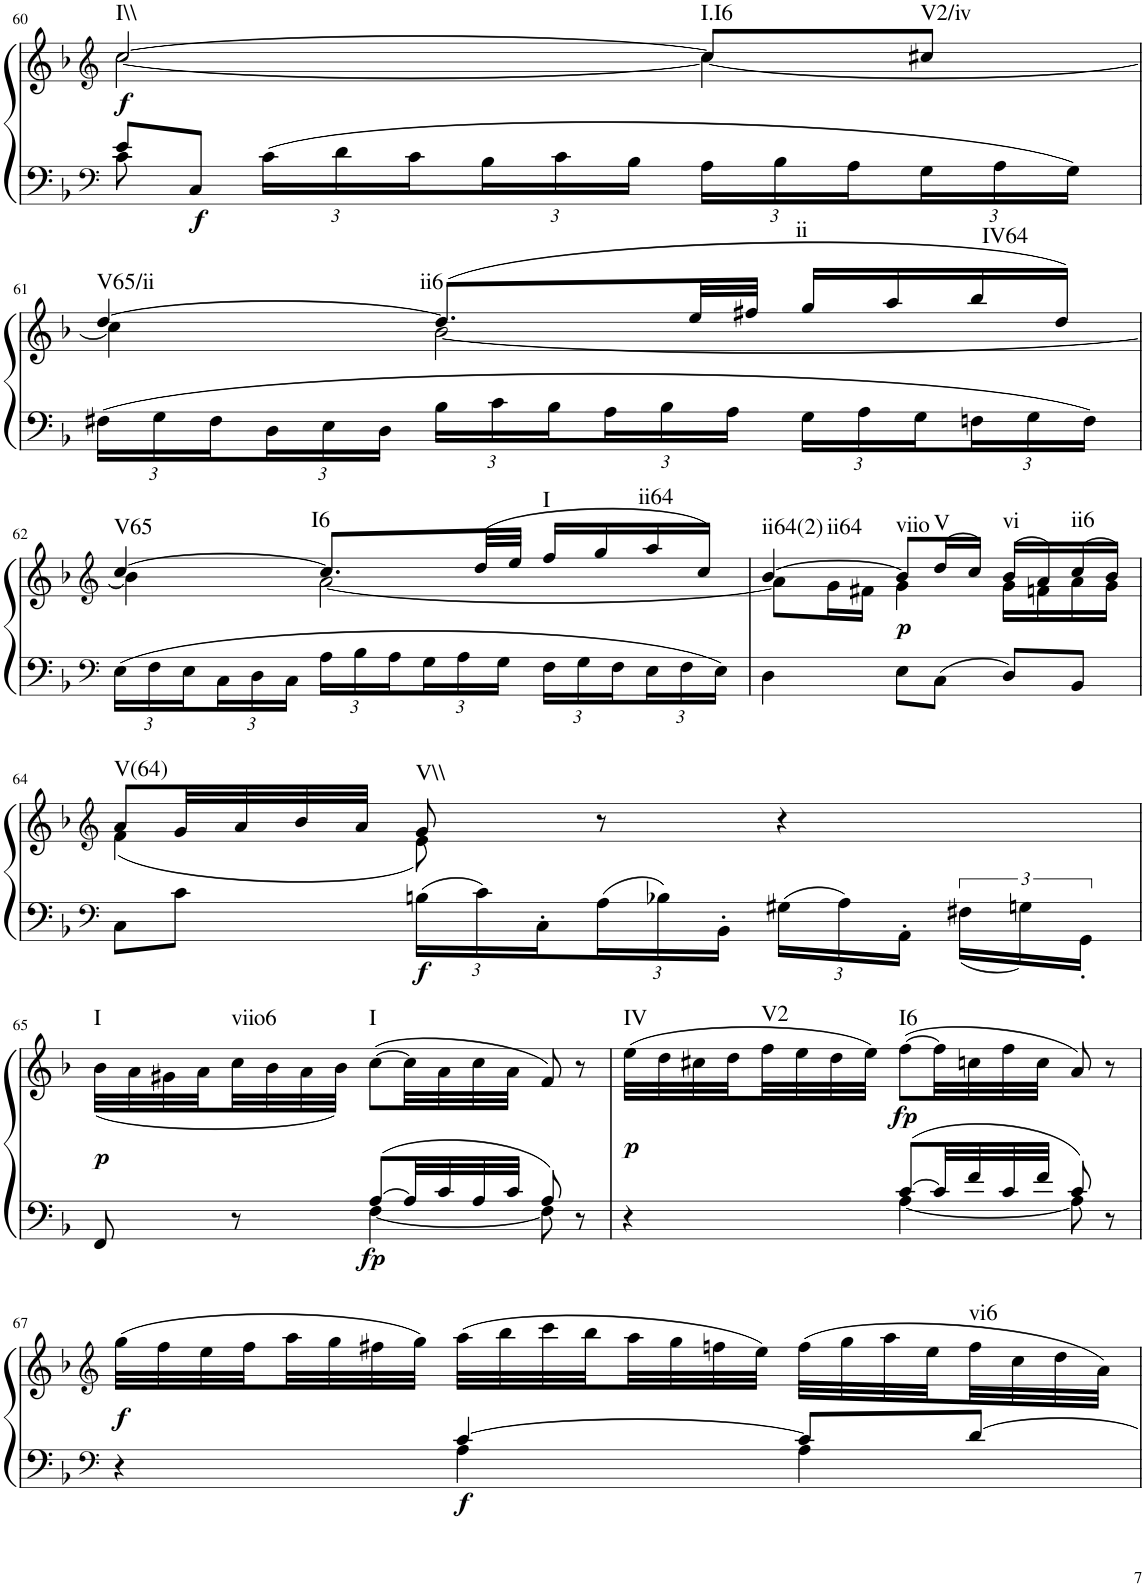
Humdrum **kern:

**kern	**kern	**dynam	**harte
*part1	*part1	*part1	*part1
*staff2	*staff1	*staff1/2	*
*I"Klavier linke Hand	*	*	*
!!LO:PB:g=z
*clefF4	*clefG2	*	*
*k[b-]	*k[b-]	*	*
*M3/4	*M3/4	*	*
=60	=60	=60	=60
*^	*^	*	*
!	!	!	!	!LO:DY:b	!LO:H:kt=I\\
8e/L	8c\	[2cc/	[2cc\	f	N
!	!	!	!	!LO:DY:b=2	!
8C/J	2ryy	.	.	f	.
*Xbrackettup	*	*	*	*	*
24c\LL	.	.	.	.	.
24d\	.	.	.	.	.
24c\	.	.	.	.	.
24B-\	.	.	.	.	.
24c\	.	.	.	.	.
24B-\JJ	.	.	.	.	.
!	!	!	!	!	!LO:H:kt=I.I6
24A\LL	.	8cc/L]	4cc\_	.	N
24B-\	.	.	.	.	.
24A\	.	.	.	.	.
!	!	!	!	!	!LO:H:kt=V2/iv
24G\	8ryy	8cc#X/J	.	.	N
24A\	.	.	.	.	.
24G\JJ	.	.	.	.	.
*v	*v	*	*	*	*
!!LO:LB:g=z	!!
=61	=61	=61	=61	=61
!	!	!	!	!LO:H:kt=V65/ii
24F#X\LL	[4dd/	4cc\]	.	N
24G\	.	.	.	.
24F#\	.	.	.	.
24D\	.	.	.	.
24E\	.	.	.	.
24D\JJ	.	.	.	.
!	!	!	!	!LO:H:kt=ii6
24B-\LL	(8.dd/L]	[2b-\	.	N
24c\	.	.	.	.
24B-\	.	.	.	.
24A\	.	.	.	.
24B-\	.	.	.	.
.	32ee/LL	.	.	.
24A\JJ	.	.	.	.
.	32ff#X/JJJ	.	.	.
!	!	!	!	!LO:H:kt=ii
24G\LL	16gg/LL	.	.	N
24A\	.	.	.	.
.	16aa/	.	.	.
24G\	.	.	.	.
!	!	!	!	!LO:H:kt=IV64
24Fn\	16bb-/	.	.	N
24G\	.	.	.	.
.	16dd/JJ)	.	.	.
24F\JJ	.	.	.	.
!!LO:LB:g=z	!!
=62	=62	=62	=62	=62
*clefF4	*clefG2	*	*	*
!	!	!	!	!LO:H:kt=V65
24E\LL	[4cc/	4b-\]	.	N
24F\	.	.	.	.
24E\	.	.	.	.
24C\	.	.	.	.
24D\	.	.	.	.
24C\JJ	.	.	.	.
!	!	!	!	!LO:H:kt=I6
24A\LL	8.cc/L]	[2a\	.	N
24B-\	.	.	.	.
24A\	.	.	.	.
24G\	.	.	.	.
24A\	.	.	.	.
.	(32dd/LL	.	.	.
24G\JJ	.	.	.	.
.	32ee/JJJ	.	.	.
!	!	!	!	!LO:H:kt=I
24F\LL	16ff/LL	.	.	N
24G\	.	.	.	.
.	16gg/	.	.	.
24F\	.	.	.	.
!	!	!	!	!LO:H:kt=ii64
24E\	16aa/	.	.	N
24F\	.	.	.	.
.	16cc/JJ)	.	.	.
24E\JJ	.	.	.	.
=63	=63	=63	=63	=63
!	!	!	!	!LO:H:n=1:kt=ii64(2)
!	!	!	!	!LO:H:n=2:kt=ii64
4D\	[4b-/	8a\L]	.	N N
.	.	16g\L	.	.
.	.	16f#X\JJ	.	.
!	!	!	!LO:DY:b	!LO:H:kt=viio
8E\L	8b-/L]	4g\	p	N
!	!	!	!	!LO:H:kt=V
8C\J	(16dd/L	.	.	N
.	16cc/JJ)	.	.	.
!	!	!	!	!LO:H:kt=vi
8D/L	(16b-/LL	16g\LL	.	N
.	16a/)	16fn\	.	.
!	!	!	!	!LO:H:kt=ii6
8BB-/J	(16cc/	16a\	.	N
.	16b-/JJ)	16g\JJ	.	.
!!LO:LB:g=z	!!
=64	=64	=64	=64	=64
*clefF4	*clefG2	*	*	*
*^	*	*	*	*
!	!	!	!	!	!LO:H:kt=V(64)
8C\L	8ryy	8a/L	(4f\	.	N
*v	*v	*	*	*	*
8c\J	32g/LL	.	.	.
.	32a/	.	.	.
.	32b-/	.	.	.
.	32a/JJJ	.	.	.
!	!	!	!LO:DY:b=2	!LO:H:kt=V\\
24Bn\LL	8g/	8e\)	f	N
24c\	.	.	.	.
24C'\	.	.	.	.
24A\	8r	4.ryy	.	.
24B-X\	.	.	.	.
24BB-'\JJ	.	.	.	.
24G#X\LL	4r	.	.	.
24A\	.	.	.	.
24AA'\JJ	.	.	.	.
*^	*	*	*	*
*	*brackettup	*	*	*	*
8ryy	24F#X\LL	.	.	.	.
.	24Gn\	.	.	.	.
.	24GG'\JJ	.	.	.	.
!!LO:LB:g=z	!!
=65	=65	=65	=65	=65	=65
!	!	!	!	!LO:DY:b	!LO:H:n=1:kt=I
!	!	!	!	!	!LO:H:n=2:kt=viio6
8FF/	4ryy	4ryy	(32b-\LLL	p	N N
.	.	.	32a\	.	.
.	.	.	32g#X\	.	.
.	.	.	32a\	.	.
8r	.	.	32cc\	.	.
.	.	.	32b-\	.	.
.	.	.	32a\	.	.
.	.	.	32b-\JJJ)	.	.
!	!	!	!	!LO:DY:b=2	!LO:H:kt=I
[8A/L	[4F\	([8cc\L	2ryy	fp	N
32A/LL]	.	32cc\LL]	.	.	.
32c/	.	32a\	.	.	.
32A/	.	32cc\	.	.	.
32c/JJJ	.	32a\JJJ	.	.	.
8A/	8F\]	8f/)	.	.	.
8r	8ryy	8r	.	.	.
*	*	*v	*v	*	*
=66	=66	=66	=66	=66
!	!	!	!LO:DY:b	!LO:H:kt=IV
4r	4ryy	(32ee\LLL	p	N
.	.	32dd\	.	.
.	.	32cc#X\	.	.
.	.	32dd\	.	.
!	!	!	!	!LO:H:kt=V2
.	.	32ff\	.	N
.	.	32ee\	.	.
.	.	32dd\	.	.
.	.	32ee\JJJ)	.	.
!	!	!	!LO:DY:b	!LO:H:kt=I6
[8c/L	[4A\	([8ff\L	fp	N
32c/LL]	.	32ff\LL]	.	.
32f/	.	32ccn\	.	.
32c/	.	32ff\	.	.
32f/JJJ	.	32cc\JJJ	.	.
8c/	8A\]	8a/)	.	.
8r	8ryy	8r	.	.
!!LO:LB:g=z
=67	=67	=67	=67	=67
*clefF4	*	*clefG2	*	*
!	!	!	!LO:DY:b	!
4r	4ryy	(32gg\LLL	f	.
.	.	32ff\	.	.
.	.	32ee\	.	.
.	.	32ff\	.	.
.	.	32aa\	.	.
.	.	32gg\	.	.
.	.	32ff#X\	.	.
.	.	32gg\JJJ)	.	.
!	!	!	!LO:DY:b=2	!
[4c/	4A\	(32aa\LLL	f	.
.	.	32bb-\	.	.
.	.	32ccc\	.	.
.	.	32bb-\	.	.
.	.	32aa\	.	.
.	.	32gg\	.	.
.	.	32ffn\	.	.
.	.	32ee\JJJ)	.	.
8c/L]	4A\	(32ff\LLL	.	.
.	.	32gg\	.	.
.	.	32aa\	.	.
.	.	32ee\	.	.
!	!	!	!	!LO:H:kt=vi6
[8d/J	.	32ff\	.	N
.	.	32cc\	.	.
.	.	32dd\	.	.
.	.	32a\JJJ)	.	.
*v	*v	*	*	*
=	=	=	=
*-	*-	*-	*-
